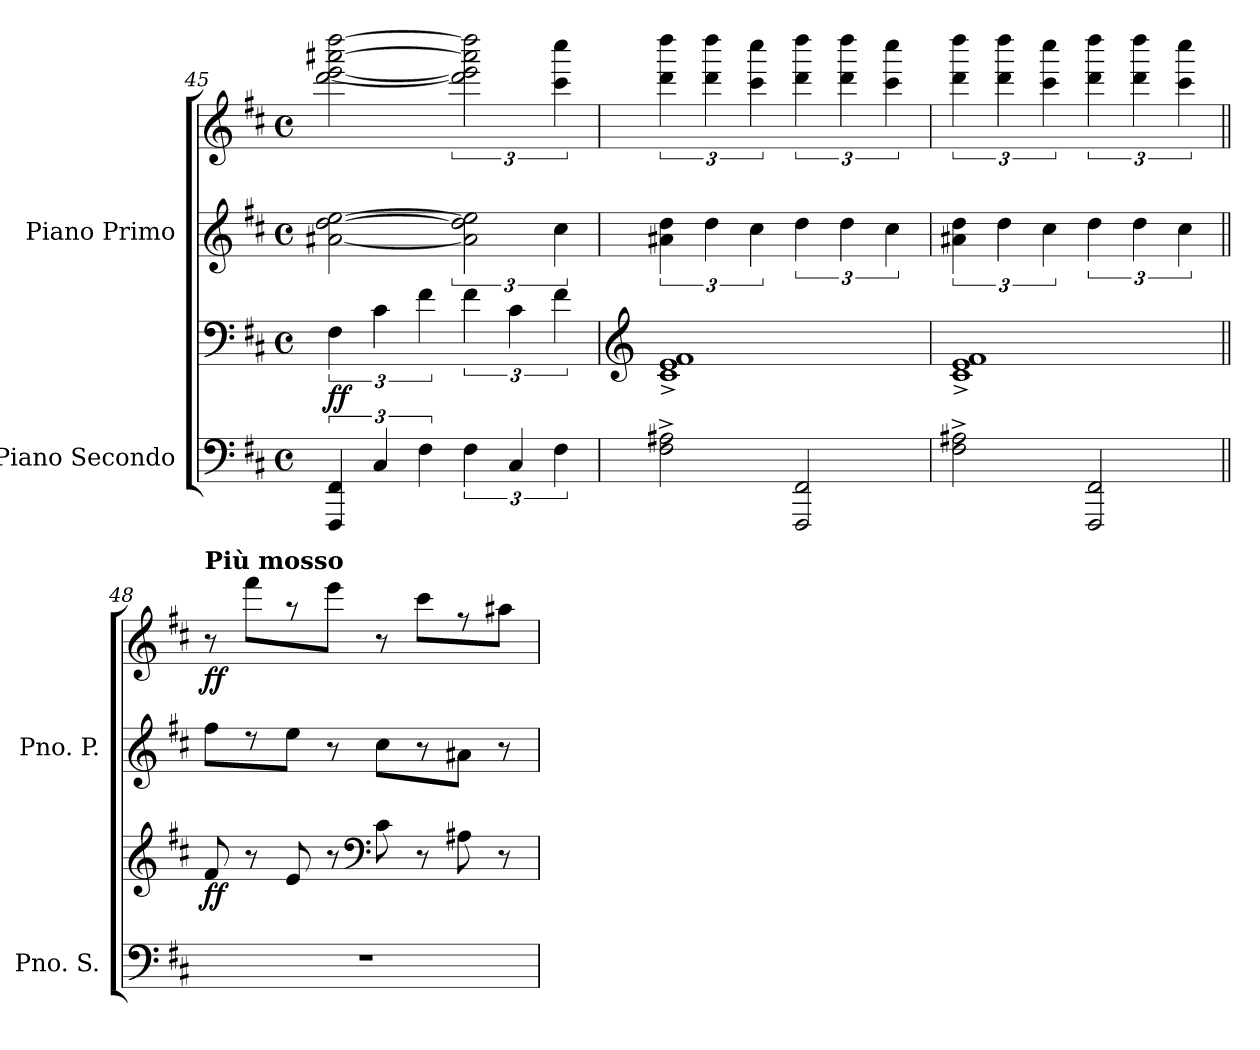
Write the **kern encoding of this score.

**kern	**kern	**dynam	**kern	**kern	**dynam
*part2	*part2	*part2	*part1	*part1	*part1
*staff4	*staff3	*staff3/4	*staff2	*staff1	*staff1/2
*I"Piano Secondo	*	*	*I"Piano Primo	*	*
*I'Pno. S.	*	*	*I'Pno. P.	*	*
*clefF4	*clefF4	*	*clefG2	*clefG2	*
*k[f#c#]	*k[f#c#]	*	*k[f#c#]	*k[f#c#]	*
*M4/4	*M4/4	*	*M4/4	*M4/4	*
*met(c)	*met(c)	*	*met(c)	*met(c)	*
=45	=45	=45	=45	=45	=45
!	!	!LO:DY:b	!	!	!
6FFF#/ 6FF#/	6F#\	ff	[2a#X\ [2dd\ [2ee\	[2ddd\ [2eee\ [2aaa#X\ [2dddd\	.
6C#/	6c#\	.	.	.	.
6F#\	6f#\	.	.	.	.
6F#\	6f#\	.	3a#\] 3dd\] 3ee\]	3ddd\] 3eee\] 3aaa#\] 3dddd\]	.
6C#/	6c#\	.	.	.	.
6F#\	6f#\	.	6cc#\	6ccc#\ 6cccc#\	.
!!LO:LB:g=z
=46	=46	=46	=46	=46	=46
*	*clefG2	*	*	*	*
2F#\^ 2A#X\^	1c#^ 1e^ 1f#^	.	6a#X\ 6dd\	6ddd\ 6dddd\	.
.	.	.	6dd\	6ddd\ 6dddd\	.
.	.	.	6cc#\	6ccc#\ 6cccc#\	.
2FFF#/ 2FF#/	.	.	6dd\	6ddd\ 6dddd\	.
.	.	.	6dd\	6ddd\ 6dddd\	.
.	.	.	6cc#\	6ccc#\ 6cccc#\	.
=47	=47	=47	=47	=47	=47
2F#\^ 2A#X\^	1c#^ 1e^ 1f#^	.	6a#X\ 6dd\	6ddd\ 6dddd\	.
.	.	.	6dd\	6ddd\ 6dddd\	.
.	.	.	6cc#\	6ccc#\ 6cccc#\	.
2FFF#/ 2FF#/	.	.	6dd\	6ddd\ 6dddd\	.
.	.	.	6dd\	6ddd\ 6dddd\	.
.	.	.	6cc#\	6ccc#\ 6cccc#\	.
=48||	=48||	=48||	=48||	=48||	=48||
!	!	!	!	!LO:TX:a:B:t=Più mosso	!
!	!	!LO:DY:b	!	!	!LO:DY:b
1r	8f#/	ff	8ff#\L	8r	ff
.	8r	.	8r	8fff#\L	.
.	8e/	.	8ee\J	8raa	.
.	8r	.	8r	8eee\J	.
*	*clefF4	*	*	*	*
.	8c#\	.	8cc#\L	8r	.
.	8r	.	8r	8ccc#\L	.
.	8A#X\	.	8a#X\J	8rff	.
.	8r	.	8r	8aa#X\J	.
=	=	=	=	=	=
*-	*-	*-	*-	*-	*-
